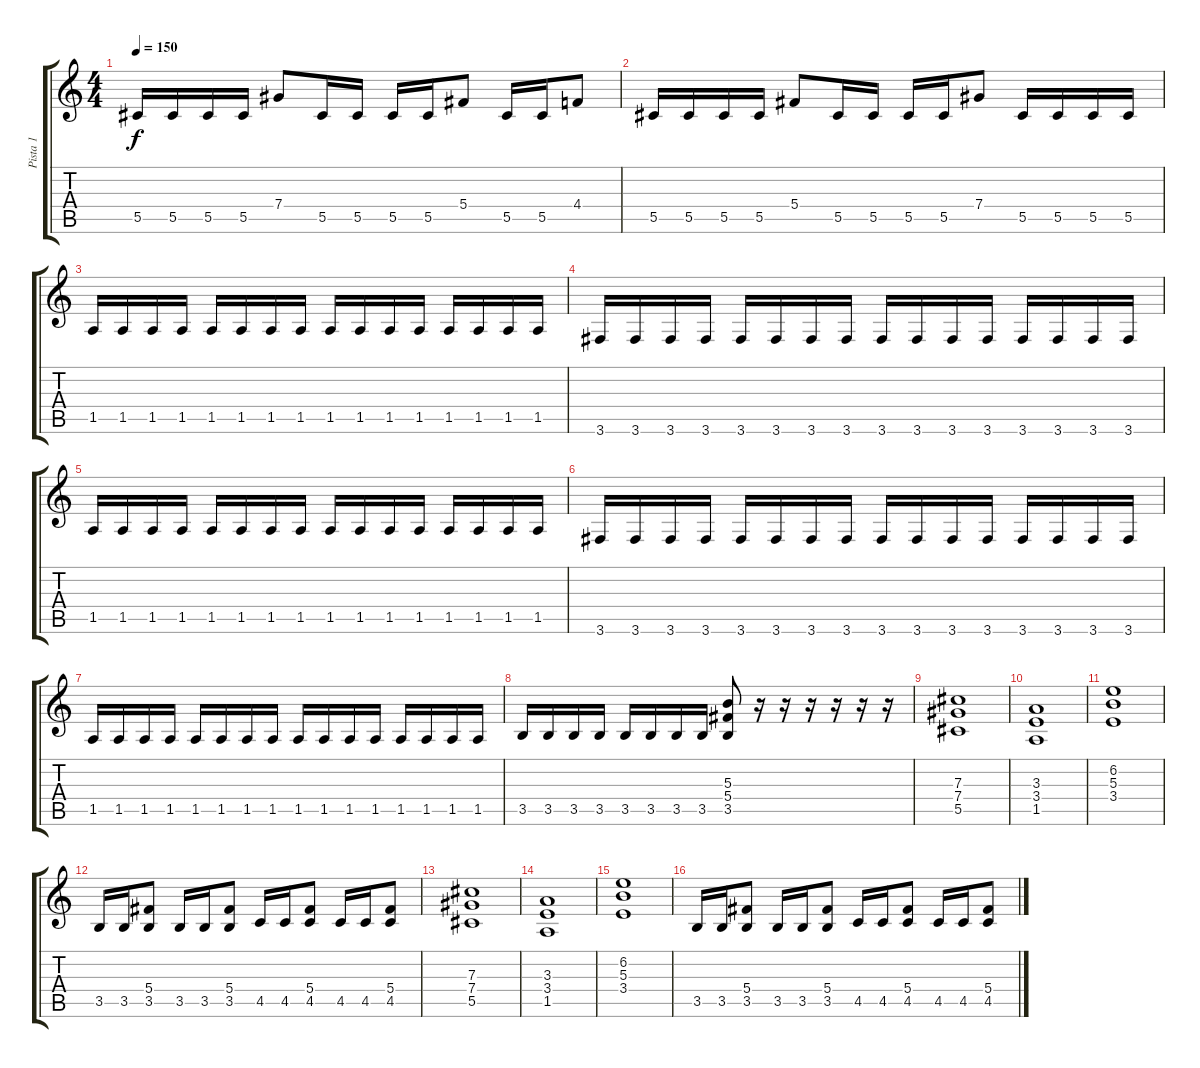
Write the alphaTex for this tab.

\track ("Pista 1" "Pista 1") {instrument distortionguitar}
\staff {score tabs}
\tuning (Eb4 Bb3 Gb3 Db3 Ab2 Eb2) {hide}
\ts (4 4)
\tempo 150
\clef g2
\ks c
5.5.16{dy f} 5.5.16 5.5.16 5.5.16 7.4.8 5.5.16 5.5.16 5.5.16 5.5.16 5.4.8 5.5.16 5.5.16 4.4.8 |
5.5.16 5.5.16 5.5.16 5.5.16 5.4.8 5.5.16 5.5.16 5.5.16 5.5.16 7.4.8 5.5.16 5.5.16 5.5.16 5.5.16 |
1.5.16 1.5.16 1.5.16 1.5.16 1.5.16 1.5.16 1.5.16 1.5.16 1.5.16 1.5.16 1.5.16 1.5.16 1.5.16 1.5.16 1.5.16 1.5.16 |
3.6.16 3.6.16 3.6.16 3.6.16 3.6.16 3.6.16 3.6.16 3.6.16 3.6.16 3.6.16 3.6.16 3.6.16 3.6.16 3.6.16 3.6.16 3.6.16 |
1.5.16 1.5.16 1.5.16 1.5.16 1.5.16 1.5.16 1.5.16 1.5.16 1.5.16 1.5.16 1.5.16 1.5.16 1.5.16 1.5.16 1.5.16 1.5.16 |
3.6.16 3.6.16 3.6.16 3.6.16 3.6.16 3.6.16 3.6.16 3.6.16 3.6.16 3.6.16 3.6.16 3.6.16 3.6.16 3.6.16 3.6.16 3.6.16 |
1.5.16 1.5.16 1.5.16 1.5.16 1.5.16 1.5.16 1.5.16 1.5.16 1.5.16 1.5.16 1.5.16 1.5.16 1.5.16 1.5.16 1.5.16 1.5.16 |
3.5.16 3.5.16 3.5.16 3.5.16 3.5.16 3.5.16 3.5.16 3.5.16 (5.3 5.4 3.5).8 r.16 r.16 r.16 r.16 r.16 r.16 |
(7.3 7.4 5.5).1 |
(3.3 3.4 1.5).1 |
(6.2 5.3 3.4).1 |
3.5.16 3.5.16 (5.4 3.5).8 3.5.16 3.5.16 (5.4 3.5).8 4.5.16 4.5.16 (5.4 4.5).8 4.5.16 4.5.16 (5.4 4.5).8 |
(7.3 7.4 5.5).1 |
(3.3 3.4 1.5).1 |
(6.2 5.3 3.4).1 |
3.5.16 3.5.16 (5.4 3.5).8 3.5.16 3.5.16 (5.4 3.5).8 4.5.16 4.5.16 (5.4 4.5).8 4.5.16 4.5.16 (5.4 4.5).8
